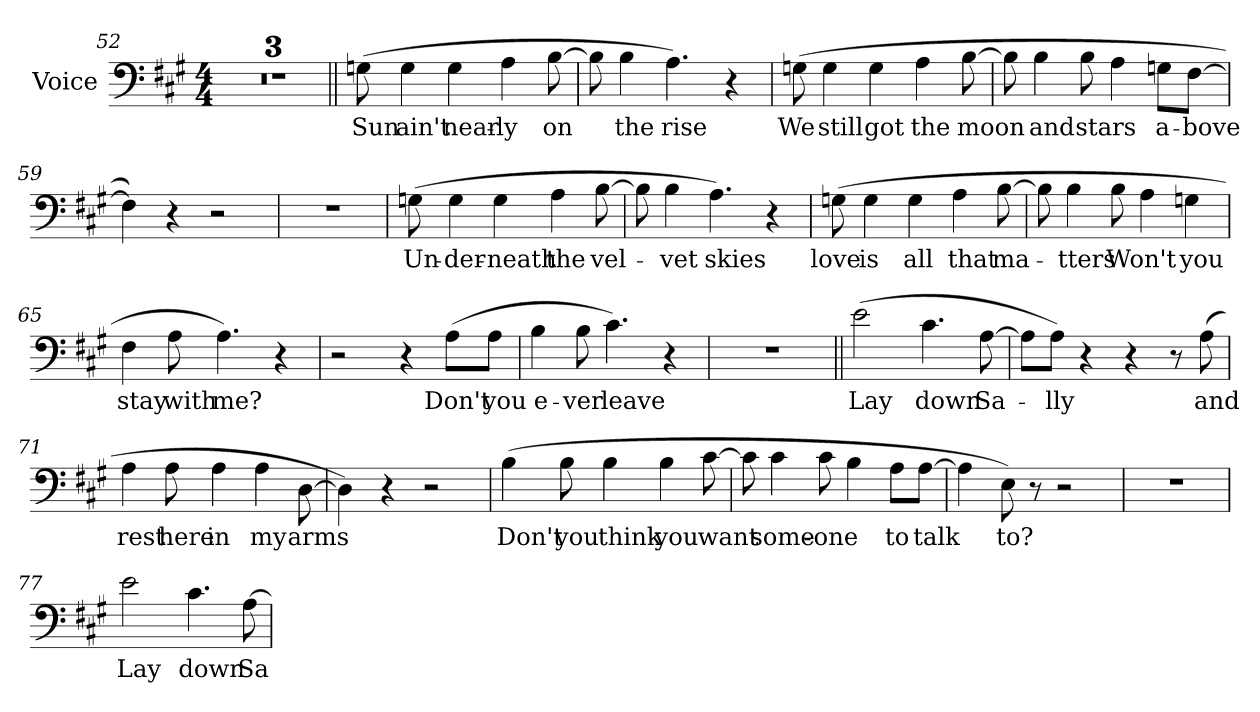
**kern	**text
*part1	*part1
*staff1	*staff1
*I"Voice	*
*I'Voice	*
*clefF4	*
*k[f#c#g#]	*
*A:	*
*M4/4	*
=52	=52
1r	.
=53	=53
1r	.
!!LO:PB:g=z
=54	=54
1r	.
=55||	=55||
!	!LO:LY:b:color=#000000
(8Gni\	Sun
!	!LO:LY:b:color=#000000
4Gi\	ain't
!	!LO:LY:b:color=#000000
4Gi\	near-
!	!LO:LY:b:color=#000000
4Ai\	-ly
!	!LO:LY:b:color=#000000
[8Bi\	on
=56	=56
8Bi\]	.
!	!LO:LY:b:color=#000000
4Bi\	the
!	!LO:LY:b:color=#000000
4.Ai\)	rise
4r	.
=57	=57
!	!LO:LY:b:color=#000000
(8Gni\	We
!	!LO:LY:b:color=#000000
4Gi\	still
!	!LO:LY:b:color=#000000
4Gi\	got
!	!LO:LY:b:color=#000000
4Ai\	the
!	!LO:LY:b:color=#000000
[8Bi\	moon
=58	=58
8Bi\]	.
!	!LO:LY:b:color=#000000
4Bi\	and
!	!LO:LY:b:color=#000000
8Bi\	stars
4Ai\	.
!	!LO:LY:b:color=#000000
8Gni\L	a-
!	!LO:LY:b:color=#000000
[8F#i\J	-bove
!!LO:LB:g=z
=59	=59
4F#i\])	.
4r	.
2r	.
=60	=60
1r	.
=61	=61
!	!LO:LY:b:color=#000000
(8Gni\	Un-
!	!LO:LY:b:color=#000000
4Gi\	-der-
!	!LO:LY:b:color=#000000
4Gi\	-neath
!	!LO:LY:b:color=#000000
4Ai\	the
!	!LO:LY:b:color=#000000
[8Bi\	vel-
=62	=62
8Bi\]	.
!	!LO:LY:b:color=#000000
4Bi\	-vet
!	!LO:LY:b:color=#000000
4.Ai\)	skies
4r	.
=63	=63
!	!LO:LY:b:color=#000000
(8Gni\	love
!	!LO:LY:b:color=#000000
4Gi\	is
!	!LO:LY:b:color=#000000
4Gi\	all
!	!LO:LY:b:color=#000000
4Ai\	that
!	!LO:LY:b:color=#000000
[8Bi\	ma-
!!LO:LB:g=z
=64	=64
8Bi\]	.
!	!LO:LY:b:color=#000000
4Bi\	-tters
!	!LO:LY:b:color=#000000
8Bi\	Won't
4Ai\	.
!	!LO:LY:b:color=#000000
4Gni\	you
=65	=65
!	!LO:LY:b:color=#000000
4F#i\	stay
!	!LO:LY:b:color=#000000
8Ai\	with
!	!LO:LY:b:color=#000000
4.Ai\)	me?
4r	.
=66	=66
2r	.
4r	.
!	!LO:LY:b:color=#000000
(8Ai\L	Don't
!	!LO:LY:b:color=#000000
8Ai\J	you
=67	=67
!	!LO:LY:b:color=#000000
4Bi\	e-
!	!LO:LY:b:color=#000000
8Bi\	-ver
!	!LO:LY:b:color=#000000
4.c#i\)	leave
4r	.
=68	=68
1r	.
!!LO:LB:g=z
=69||	=69||
!	!LO:LY:b:color=#000000
(2ei\	Lay
!	!LO:LY:b:color=#000000
4.c#i\	down
!	!LO:LY:b:color=#000000
[8Ai\	Sa-
=70	=70
8Ai\L]	.
!	!LO:LY:b:color=#000000
8Ai\J)	-lly
4r	.
4r	.
8r	.
!	!LO:LY:b:color=#000000
(8Ai\	and
=71	=71
!	!LO:LY:b:color=#000000
4Ai\	rest
!	!LO:LY:b:color=#000000
8Ai\	here
!	!LO:LY:b:color=#000000
4Ai\	in
!	!LO:LY:b:color=#000000
4Ai\	my
!	!LO:LY:b:color=#000000
[8Di\	arms
=72	=72
4Di\])	.
4r	.
2r	.
=73	=73
!	!LO:LY:b:color=#000000
(4Bi\	Don't
!	!LO:LY:b:color=#000000
8Bi\	you
!	!LO:LY:b:color=#000000
4Bi\	think
!	!LO:LY:b:color=#000000
4Bi\	you
!	!LO:LY:b:color=#000000
[8c#i\	want
!!LO:LB:g=z
=74	=74
8c#i\]	.
!	!LO:LY:b:color=#000000
4c#i\	some-
!	!LO:LY:b:color=#000000
8c#i\	-one
4Bi\	.
!	!LO:LY:b:color=#000000
8Ai\L	to
!	!LO:LY:b:color=#000000
[8Ai\J	talk
=75	=75
4Ai\]	.
!	!LO:LY:b:color=#000000
8Ei\)	to?
8r	.
2r	.
=76	=76
1r	.
=77	=77
!	!LO:LY:b:color=#000000
2ei\	Lay
!	!LO:LY:b:color=#000000
4.c#i\	down
!	!LO:LY:b:color=#000000
[8Ai\	Sa-
=	=
*-	*-
